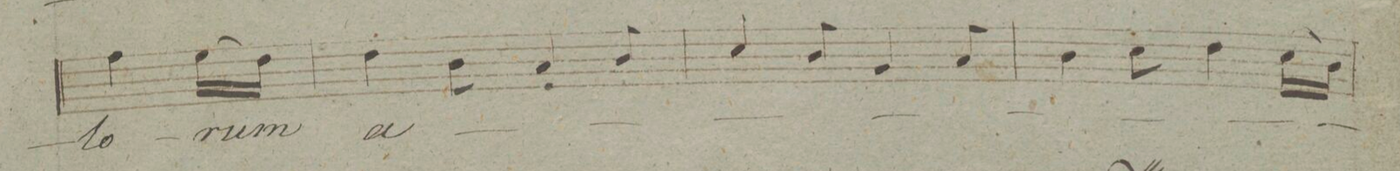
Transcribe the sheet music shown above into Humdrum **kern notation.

**kern	**text	**dynam
*I"Tenore.	*	*
*clefC4	*	*
*k[f#c#g#]	*	*
*M6/8	*	*
4e\	-lo-	.
(16d\LL	-rum	.
16c#\JJ)	.	.
=56	=56	=56
4c#\	a-	.
8A\	.	.
4G#/	.	.
8A/	.	.
=57	=57	=57
4B/	.	.
8A/	.	.
4F#/	.	.
8G#/	.	.
=58	=58	=58
4A\	.	.
8B\	.	.
4c#\	.	.
(16B\LL	.	.
16A\JJ)	.	.
=59	=59	=59
*-	*-	*-
